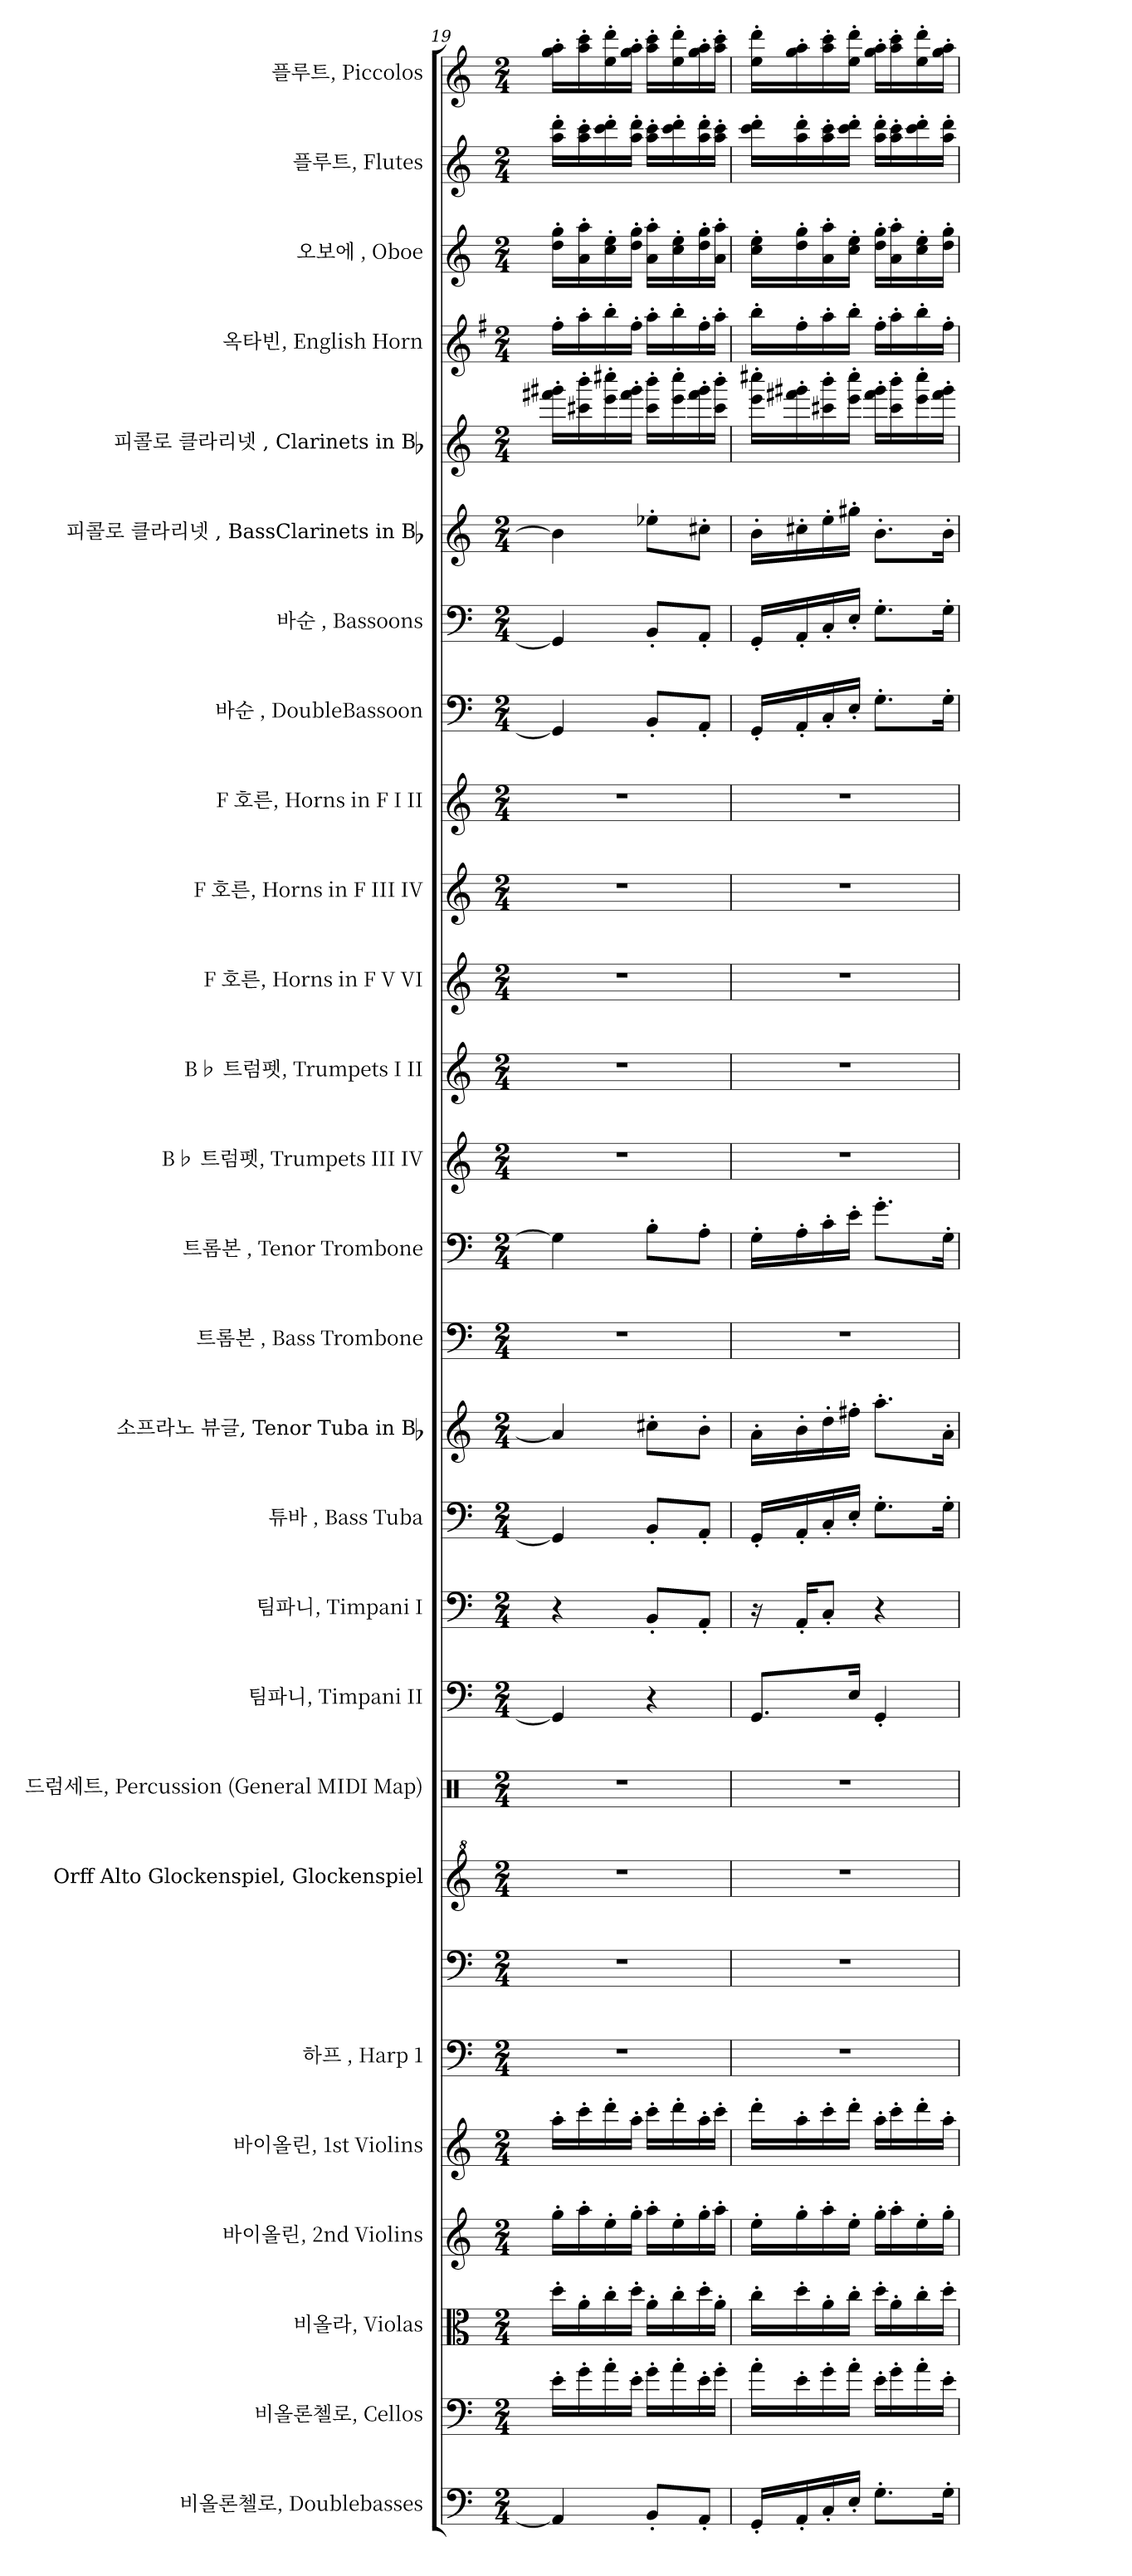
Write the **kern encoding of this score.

**kern	**kern	**kern	**kern	**kern	**kern	**kern	**kern	**kern	**kern	**kern	**kern	**kern	**kern	**kern	**kern	**kern	**kern	**kern	**kern	**kern	**kern	**kern	**kern	**kern	**kern	**kern	**kern
*part27	*part26	*part25	*part24	*part23	*part22	*part22	*part21	*part20	*part19	*part18	*part17	*part16	*part15	*part14	*part13	*part12	*part11	*part10	*part9	*part8	*part7	*part6	*part5	*part4	*part3	*part2	*part1
*staff28	*staff27	*staff26	*staff25	*staff24	*staff23	*staff22	*staff21	*staff20	*staff19	*staff18	*staff17	*staff16	*staff15	*staff14	*staff13	*staff12	*staff11	*staff10	*staff9	*staff8	*staff7	*staff6	*staff5	*staff4	*staff3	*staff2	*staff1
*I"비올론첼로, Doublebasses	*I"비올론첼로, Cellos	*I"비올라, Violas	*I"바이올린, 2nd Violins	*I"바이올린, 1st Violins	*I"하프 , Harp 1	*	*I"Orff Alto Glockenspiel, Glockenspiel	*I"드럼세트, Percussion (General MIDI Map)	*I"팀파니, Timpani II	*I"팀파니, Timpani I	*I"튜바 , Bass Tuba	*I"소프라노 뷰글, Tenor Tuba in Bb	*I"트롬본 , Bass Trombone	*I"트롬본 , Tenor Trombone	*I"B♭ 트럼펫, Trumpets III IV	*I"B♭ 트럼펫, Trumpets I II	*I"F 호른, Horns in F  V  VI	*I"F 호른, Horns in F III IV	*I"F 호른, Horns in F  I  II	*I"바순 , DoubleBassoon	*I"바순 , Bassoons	*I"피콜로 클라리넷 , BassClarinets in Bb	*I"피콜로 클라리넷 , Clarinets in Bb	*I"옥타빈, English Horn	*I"오보에 , Oboe	*I"플루트, Flutes	*I"플루트, Piccolos
*	*	*I'Vlas.	*I'Vlns.	*I'Vlns.	*I'Hrp.	*	*I'O. A. Glk.	*	*I'Timp.	*I'Timp.	*I'Tba.	*	*I'Tbn.	*I'Tbn.	*I'B♭ Tpt.	*I'B♭ Tpt.	*I'F Hn.	*I'F Hn.	*I'F Hn.	*	*I'Bsn.	*	*	*	*I'Ob.	*I'Fl.	*
*clefF4	*clefF4	*clefC3	*clefG2	*clefG2	*clefF4	*clefF4	*clefG^2	*clefX	*clefF4	*clefF4	*clefF4	*clefG2	*clefF4	*clefF4	*clefG2	*clefG2	*clefG2	*clefG2	*clefG2	*clefF4	*clefF4	*clefG2	*clefG2	*clefG2	*clefG2	*clefG2	*clefG2
*	*	*	*	*	*	*	*	*	*	*	*	*	*	*	*ITrd1c2	*ITrd1c2	*ITrd4c7	*ITrd4c7	*ITrd4c7	*	*	*ITrd-5c-8	*ITrd-5c-8	*ITrd4c7	*	*	*
*k[]	*k[]	*k[]	*k[]	*k[]	*k[]	*k[]	*k[]	*k[]	*k[]	*k[]	*k[]	*k[]	*k[]	*k[]	*k[b-e-]	*k[b-e-]	*k[b-]	*k[b-]	*k[b-]	*k[]	*k[]	*k[b-e-a-d-]	*k[b-e-a-d-]	*k[]	*k[]	*k[]	*k[]
*M2/4	*M2/4	*M2/4	*M2/4	*M2/4	*M2/4	*M2/4	*M2/4	*M2/4	*M2/4	*M2/4	*M2/4	*M2/4	*M2/4	*M2/4	*M2/4	*M2/4	*M2/4	*M2/4	*M2/4	*M2/4	*M2/4	*M2/4	*M2/4	*M2/4	*M2/4	*M2/4	*M2/4
=19	=19	=19	=19	=19	=19	=19	=19	=19	=19	=19	=19	=19	=19	=19	=19	=19	=19	=19	=19	=19	=19	=19	=19	=19	=19	=19	=19
4AA/]	16e'\LL	16dd'\LL	16gg'\LL	16aa'\LL	2r	2r	2r	2r	4GG/]	4r	4GG/]	4a/]	2r	4G\]	2r	2r	2r	2r	2r	4GG/]	4GG/]	4gg\]	16ddddn\' 16eeeen\'LL	16b'\LL	16dd\' 16gg\'LL	16aa\' 16ddd\'LL	16gg\' 16aa\'LL
.	16g'\	16a'\	16aa'\	16ccc'\	.	.	.	.	.	.	.	.	.	.	.	.	.	.	.	.	.	.	16aaan\' 16gggg\'	16dd'\	16a\' 16aa\'	16aa\' 16ccc\'	16aa\' 16ccc\'
.	16a'\	16cc'\	16ee'\	16ddd'\	.	.	.	.	.	.	.	.	.	.	.	.	.	.	.	.	.	.	16cccc\' 16aaaan\'	16ee'\	16cc\' 16ee\'	16ccc\' 16ddd\'	16ee\' 16ddd\'
.	16e'\JJ	16dd'\JJ	16gg'\JJ	16aa'\JJ	.	.	.	.	.	.	.	.	.	.	.	.	.	.	.	.	.	.	16dddd\' 16eeee\'JJ	16b'\JJ	16dd\' 16gg\'JJ	16aa\' 16ddd\'JJ	16gg\' 16aa\'JJ
8BB'/L	16g'\LL	16a'\LL	16aa'\LL	16ccc'\LL	.	.	.	.	4r	8BB'/L	8BB'/L	8cc#X'\L	.	8B'\L	.	.	.	.	.	8BB'/L	8BB'/L	8ccc-X'\L	16aaa\' 16gggg\'LL	16dd'\LL	16a\' 16aa\'LL	16aa\' 16ccc\'LL	16aa\' 16ccc\'LL
.	16a'\	16cc'\	16ee'\	16ddd'\	.	.	.	.	.	.	.	.	.	.	.	.	.	.	.	.	.	.	16cccc\' 16aaaa\'	16ee'\	16cc\' 16ee\'	16ccc\' 16ddd\'	16ee\' 16ddd\'
8AA'/J	16e'\	16dd'\	16gg'\	16aa'\	.	.	.	.	.	8AA'/J	8AA'/J	8b'\J	.	8A'\J	.	.	.	.	.	8AA'/J	8AA'/J	8aan'\J	16dddd\' 16eeee\'	16b'\	16dd\' 16gg\'	16aa\' 16ddd\'	16gg\' 16aa\'
.	16g'\JJ	16a'\JJ	16aa'\JJ	16ccc'\JJ	.	.	.	.	.	.	.	.	.	.	.	.	.	.	.	.	.	.	16aaa\' 16gggg\'JJ	16dd'\JJ	16a\' 16aa\'JJ	16aa\' 16ccc\'JJ	16aa\' 16ccc\'JJ
!!LO:PB:g=z
=20	=20	=20	=20	=20	=20	=20	=20	=20	=20	=20	=20	=20	=20	=20	=20	=20	=20	=20	=20	=20	=20	=20	=20	=20	=20	=20	=20
16GG'/LL	16a'\LL	16cc'\LL	16ee'\LL	16ddd'\LL	2r	2r	2r	2r	8.GG/L	16r	16GG'/LL	16a'\LL	2r	16G'\LL	2r	2r	2r	2r	2r	16GG'/LL	16GG'/LL	16gg'\LL	16cccc\' 16aaaan\'LL	16ee'\LL	16cc\' 16ee\'LL	16ccc\' 16ddd\'LL	16ee\' 16ddd\'LL
16AA'/	16e'\	16dd'\	16gg'\	16aa'\	.	.	.	.	.	16AA'/KL	16AA'/	16b'\	.	16A'\	.	.	.	.	.	16AA'/	16AA'/	16aan'\	16ddddn\' 16eeeen\'	16b'\	16dd\' 16gg\'	16aa\' 16ddd\'	16gg\' 16aa\'
16C'/	16g'\	16a'\	16aa'\	16ccc'\	.	.	.	.	.	8C'/J	16C'/	16dd'\	.	16c'\	.	.	.	.	.	16C'/	16C'/	16ccc'\	16aaan\' 16gggg\'	16dd'\	16a\' 16aa\'	16aa\' 16ccc\'	16aa\' 16ccc\'
16E'/JJ	16a'\JJ	16cc'\JJ	16ee'\JJ	16ddd'\JJ	.	.	.	.	16E/Jk	.	16E'/JJ	16ff#X'\JJ	.	16e'\JJ	.	.	.	.	.	16E'/JJ	16E'/JJ	16eeen'\JJ	16cccc\' 16aaaa\'JJ	16ee'\JJ	16cc\' 16ee\'JJ	16ccc\' 16ddd\'JJ	16ee\' 16ddd\'JJ
8.G'\L	16e'\LL	16dd'\LL	16gg'\LL	16aa'\LL	.	.	.	.	4GG'/	4r	8.G'\L	8.aa'\L	.	8.g'\L	.	.	.	.	.	8.G'\L	8.G'\L	8.gg'\L	16dddd\' 16eeee\'LL	16b'\LL	16dd\' 16gg\'LL	16aa\' 16ddd\'LL	16gg\' 16aa\'LL
.	16g'\	16a'\	16aa'\	16ccc'\	.	.	.	.	.	.	.	.	.	.	.	.	.	.	.	.	.	.	16aaa\' 16gggg\'	16dd'\	16a\' 16aa\'	16aa\' 16ccc\'	16aa\' 16ccc\'
.	16a'\	16cc'\	16ee'\	16ddd'\	.	.	.	.	.	.	.	.	.	.	.	.	.	.	.	.	.	.	16cccc\' 16aaaa\'	16ee'\	16cc\' 16ee\'	16ccc\' 16ddd\'	16ee\' 16ddd\'
16G'\Jk	16e'\JJ	16dd'\JJ	16gg'\JJ	16aa'\JJ	.	.	.	.	.	.	16G'\Jk	16a'\Jk	.	16G'\Jk	.	.	.	.	.	16G'\Jk	16G'\Jk	16gg'\Jk	16dddd\' 16eeee\'JJ	16b'\JJ	16dd\' 16gg\'JJ	16aa\' 16ddd\'JJ	16gg\' 16aa\'JJ
=	=	=	=	=	=	=	=	=	=	=	=	=	=	=	=	=	=	=	=	=	=	=	=	=	=	=	=
*-	*-	*-	*-	*-	*-	*-	*-	*-	*-	*-	*-	*-	*-	*-	*-	*-	*-	*-	*-	*-	*-	*-	*-	*-	*-	*-	*-
